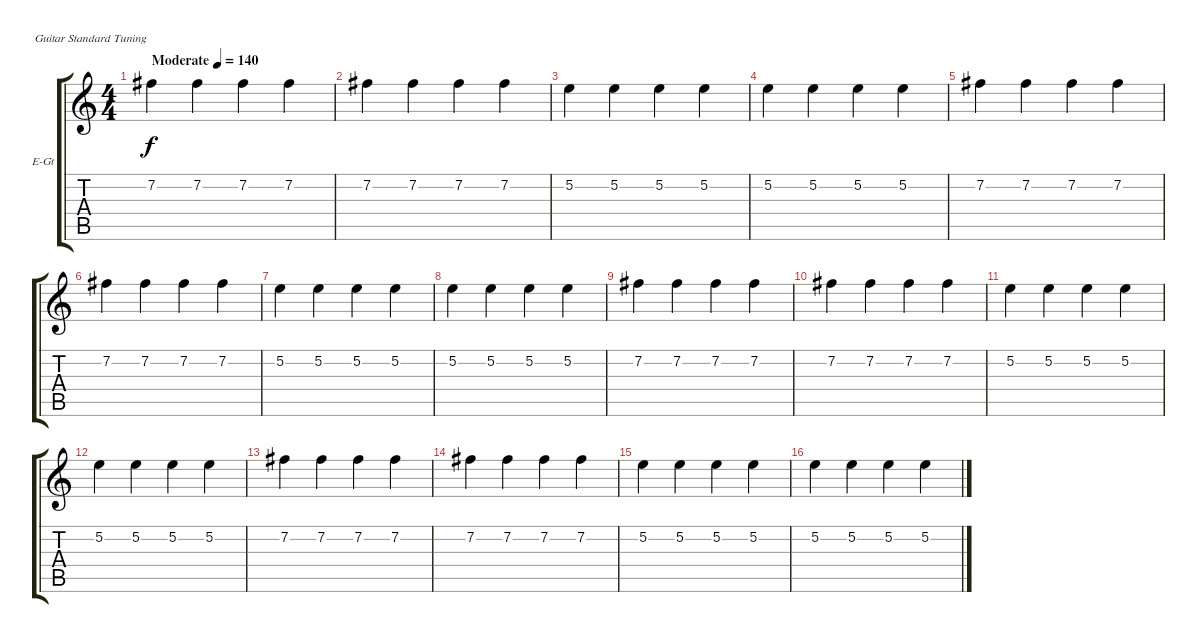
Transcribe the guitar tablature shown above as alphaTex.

\bracketExtendMode groupsimilarinstruments
\firstSystemTrackNameOrientation horizontal
\otherSystemsTrackNameOrientation horizontal
\track ("Brendan Perry (Electric Guitar)" "E-Gt") {instrument distortionguitar}
\staff {score tabs}
\tuning (E4 B3 G3 D3 A2 E2)
\ts (4 4)
\beaming (8 2 2 2 2)
\tempo (140 "Moderate")
\clef g2
\ks c
7.2.4{dy f instrument distortionguitar} 7.2.4 7.2.4 7.2.4 |
7.2.4 7.2.4 7.2.4 7.2.4 |
5.2.4 5.2.4 5.2.4 5.2.4 |
5.2.4 5.2.4 5.2.4 5.2.4 |
7.2.4 7.2.4 7.2.4 7.2.4 |
7.2.4 7.2.4 7.2.4 7.2.4 |
5.2.4 5.2.4 5.2.4 5.2.4 |
5.2.4 5.2.4 5.2.4 5.2.4 |
7.2.4 7.2.4 7.2.4 7.2.4 |
7.2.4 7.2.4 7.2.4 7.2.4 |
5.2.4 5.2.4 5.2.4 5.2.4 |
5.2.4 5.2.4 5.2.4 5.2.4 |
7.2.4 7.2.4 7.2.4 7.2.4 |
7.2.4 7.2.4 7.2.4 7.2.4 |
5.2.4 5.2.4 5.2.4 5.2.4 |
5.2.4 5.2.4 5.2.4 5.2.4
